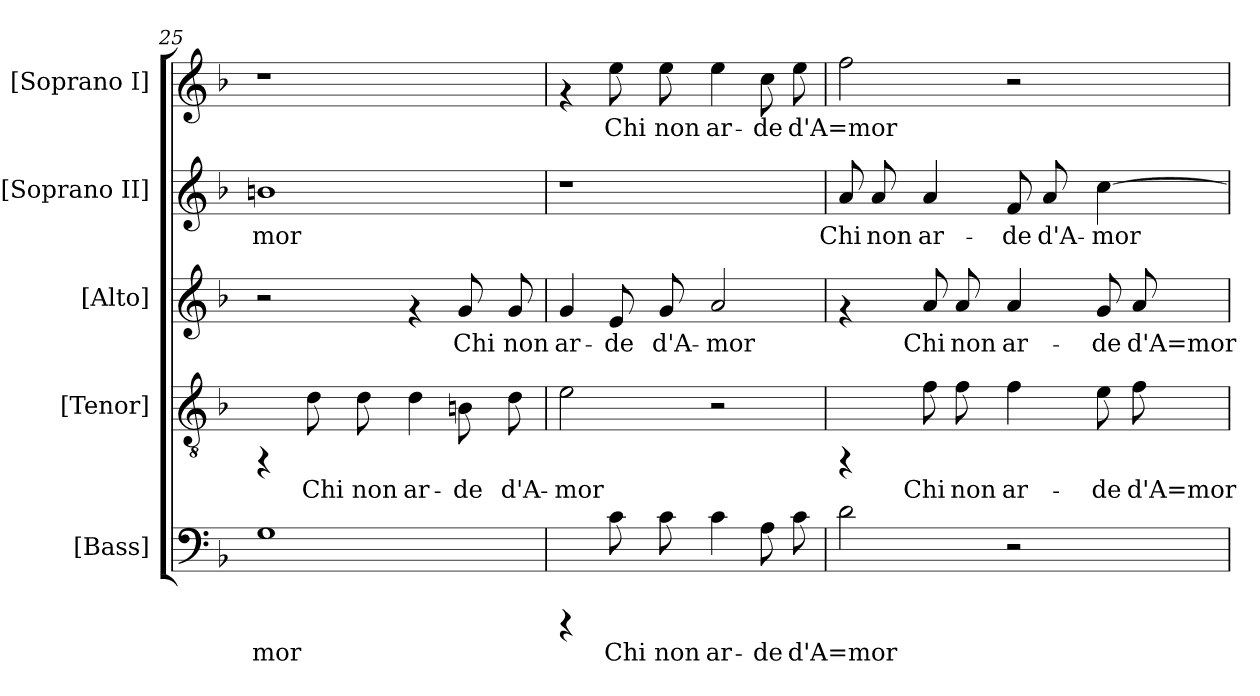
**kern	**text	**kern	**text	**kern	**text	**kern	**text	**kern	**text
*part5	*part5	*part4	*part4	*part3	*part3	*part2	*part2	*part1	*part1
*staff5	*staff5	*staff4	*staff4	*staff3	*staff3	*staff2	*staff2	*staff1	*staff1
*I"[Bass]	*	*I"[Tenor]	*	*I"[Alto]	*	*I"[Soprano II]	*	*I"[Soprano I]	*
*clefF4	*	*clefGv2	*	*clefG2	*	*clefG2	*	*clefG2	*
*k[b-]	*	*k[b-]	*	*k[b-]	*	*k[b-]	*	*k[b-]	*
*F:	*	*F:	*	*F:	*	*F:	*	*F:	*
=25	=25	=25	=25	=25	=25	=25	=25	=25	=25
!	!LO:LY:b:cj	!	!	!	!	!	!LO:LY:b:cj	!	!
1G	-mor	4rFF	.	2r	.	1bn	-mor	1r	.
!	!	!	!LO:LY:b:cj	!	!	!	!	!	!
.	.	8d\	Chi	.	.	.	.	.	.
!	!	!	!LO:LY:b:cj	!	!	!	!	!	!
.	.	8d\	non	.	.	.	.	.	.
!	!	!	!LO:LY:b:cj	!	!	!	!	!	!
.	.	4d\	ar-	4rf	.	.	.	.	.
!	!	!	!LO:LY:b:cj	!	!LO:LY:b:cj	!	!	!	!
.	.	8Bn\	-de	8g/	Chi	.	.	.	.
!	!	!	!LO:LY:b:cj	!	!LO:LY:b:cj	!	!	!	!
.	.	8d\	d'A-	8g/	non	.	.	.	.
!!LO:PB:g=z
=26	=26	=26	=26	=26	=26	=26	=26	=26	=26
!	!	!	!LO:LY:b:cj	!	!LO:LY:b:cj	!	!	!	!
4rCCC	.	2e\	-mor	4g/	ar-	1r	.	4rf	.
!	!LO:LY:b:cj	!	!	!	!LO:LY:b:cj	!	!	!	!LO:LY:b:cj
8c\	Chi	.	.	8e/	-de	.	.	8ee\	Chi
!	!LO:LY:b:cj	!	!	!	!LO:LY:b:cj	!	!	!	!LO:LY:b:cj
8c\	non	.	.	8g/	d'A-	.	.	8ee\	non
!	!LO:LY:b:cj	!	!	!	!LO:LY:b:cj	!	!	!	!LO:LY:b:cj
4c\	ar-	2r	.	2a/	-mor	.	.	4ee\	ar-
!	!LO:LY:b:cj	!	!	!	!	!	!	!	!LO:LY:b:cj
8A\	-de	.	.	.	.	.	.	8cc\	-de
!	!LO:LY:b:cj	!	!	!	!	!	!	!	!LO:LY:b:cj
8c\	d'A=mor	.	.	.	.	.	.	8ee\	d'A=mor
=27	=27	=27	=27	=27	=27	=27	=27	=27	=27
!	!LO:LY:b:cj	!	!	!	!	!	!LO:LY:b:cj	!	!LO:LY:b:cj
2d\	.	4rFF	.	4rf	.	8a/	Chi	2ff\	.
!	!	!	!	!	!	!	!LO:LY:b:cj	!	!
.	.	.	.	.	.	8a/	non	.	.
!	!	!	!LO:LY:b:cj	!	!LO:LY:b:cj	!	!LO:LY:b:cj	!	!
.	.	8f\	Chi	8a/	Chi	4a/	ar-	.	.
!	!	!	!LO:LY:b:cj	!	!LO:LY:b:cj	!	!	!	!
.	.	8f\	non	8a/	non	.	.	.	.
!	!	!	!LO:LY:b:cj	!	!LO:LY:b:cj	!	!LO:LY:b:cj	!	!
2r	.	4f\	ar-	4a/	ar-	8f/	-de	2r	.
!	!	!	!	!	!	!	!LO:LY:b:cj	!	!
.	.	.	.	.	.	8a/	d'A-	.	.
!	!	!	!LO:LY:b:cj	!	!LO:LY:b:cj	!	!LO:LY:b:cj	!	!
.	.	8e\	-de	8g/	-de	[>4cc\	-mor	.	.
!	!	!	!LO:LY:b:cj	!	!LO:LY:b:cj	!	!	!	!
.	.	8f\	d'A=mor	8a/	d'A=mor	.	.	.	.
=	=	=	=	=	=	=	=	=	=
*-	*-	*-	*-	*-	*-	*-	*-	*-	*-
